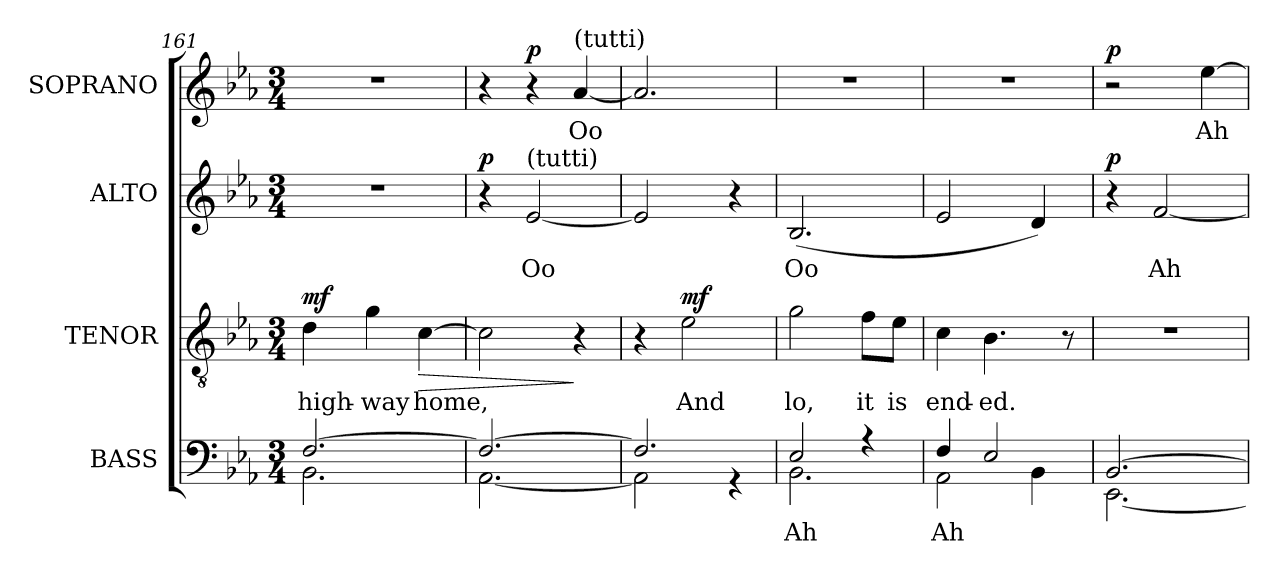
**kern	**text	**kern	**text	**dynam	**kern	**text	**dynam	**kern	**text	**dynam
*part4	*part4	*part3	*part3	*part3	*part2	*part2	*part2	*part1	*part1	*part1
*staff4	*staff4	*staff3	*staff3	*staff3	*staff2	*staff2	*staff2	*staff1	*staff1	*staff1
*I"BASS	*	*I"TENOR	*	*	*I"ALTO	*	*	*I"SOPRANO	*	*
*I'B.	*	*I'T.	*	*	*I'A.	*	*	*I'S.	*	*
*clefF4	*	*clefGv2	*	*	*clefG2	*	*	*clefG2	*	*
*	*	*ITrd7c12	*	*	*	*	*	*	*	*
*k[b-e-a-]	*	*k[b-e-a-]	*	*	*k[b-e-a-]	*	*	*k[b-e-a-]	*	*
*E-:	*	*E-:	*	*	*E-:	*	*	*E-:	*	*
*M3/4	*	*M3/4	*	*	*M3/4	*	*	*M3/4	*	*
=161	=161	=161	=161	=161	=161	=161	=161	=161	=161	=161
*^	*	*	*	*	*	*	*	*	*	*
!	!	!	!	!LO:LY:b:color=#000000	!	!LO:N:vis=1	!	!	!LO:N:vis=1	!	!
[2.Fi/	2.BB-i\	.	4Di\	high-	mf	2.r	.	.	2.r	.	.
!	!	!	!	!LO:LY:b:color=#000000	!	!	!	!	!	!	!
.	.	.	4Gi\	-way	.	.	.	.	.	.	.
!	!	!	!	!LO:LY:b:color=#000000	!LO:HP:b	!	!	!	!	!	!
.	.	.	[4Ci\	home,	>	.	.	.	.	.	.
=162	=162	=162	=162	=162	=162	=162	=162	=162	=162	=162	=162
2.Fi/_	[2.AA-i\	.	2Ci\]	.	.	4r	.	p	4r	.	.
!	!	!	!	!	!	!LO:TX:a:t=(tutti)	!	!	!	!	!
!	!	!	!	!	!	!	!LO:LY:b:color=#000000	!	!	!	!
.	.	.	.	.	.	[2e-i/	Oo	.	4r	.	p
!	!	!	!	!	!	!	!	!	!LO:TX:a:t=(tutti)	!	!
!	!	!	!	!	!	!	!	!	!	!LO:LY:b:color=#000000	!
.	.	.	4r	.	]	.	.	.	[4a-i/	Oo	.
=163	=163	=163	=163	=163	=163	=163	=163	=163	=163	=163	=163
2.Fi/]	2AA-i\]	.	4r	.	.	2e-i/]	.	.	2.a-i/]	.	.
!	!	!	!	!LO:LY:b:color=#000000	!	!	!	!	!	!	!
.	.	.	2E-i\	And	mf	.	.	.	.	.	.
.	4r	.	.	.	.	4r	.	.	.	.	.
=164	=164	=164	=164	=164	=164	=164	=164	=164	=164	=164	=164
!	!	!LO:LY:b:color=#000000	!	!	!	!	!	!	!	!	!
!	!	!	!	!LO:LY:b:color=#000000	!	!	!	!	!	!	!
!	!	!	!	!	!	!	!LO:LY:b:color=#000000	!	!LO:N:vis=1	!	!
2E-i/	2.BB-i\	Ah	2Gi\	lo,	.	(2.B-i/	Oo	.	2.r	.	.
!	!	!	!	!LO:LY:b:color=#000000	!	!	!	!	!	!	!
4r	.	.	8Fi\L	it	.	.	.	.	.	.	.
!	!	!	!	!LO:LY:b:color=#000000	!	!	!	!	!	!	!
.	.	.	8E-i\J	is	.	.	.	.	.	.	.
=165	=165	=165	=165	=165	=165	=165	=165	=165	=165	=165	=165
!	!	!LO:LY:a:color=#000000	!	!	!	!	!	!	!	!	!
!	!	!	!	!LO:LY:b:color=#000000	!	!	!	!	!LO:N:vis=1	!	!
4Fi/	2AA-i\	Ah	4Ci\	end-	.	2e-i/	.	.	2.r	.	.
!	!	!	!	!LO:LY:b:color=#000000	!	!	!	!	!	!	!
2E-i/	.	.	4.BB-i\	-ed.	.	.	.	.	.	.	.
.	4BB-i\	.	.	.	.	4di/)	.	.	.	.	.
.	.	.	8r	.	.	.	.	.	.	.	.
=166	=166	=166	=166	=166	=166	=166	=166	=166	=166	=166	=166
!	!	!	!LO:N:vis=1	!	!	!	!	!	!	!	!
[2.BB-i/	[2.EE-i\	.	2.r	.	.	4r	.	p	2r	.	p
!	!	!	!	!	!	!	!LO:LY:b:color=#000000	!	!	!	!
.	.	.	.	.	.	[2fi/	Ah	.	.	.	.
!	!	!	!	!	!	!	!	!	!	!LO:LY:b:color=#000000	!
.	.	.	.	.	.	.	.	.	[4ee-i\	Ah	.
*v	*v	*	*	*	*	*	*	*	*	*	*
=	=	=	=	=	=	=	=	=	=	=
*-	*-	*-	*-	*-	*-	*-	*-	*-	*-	*-
